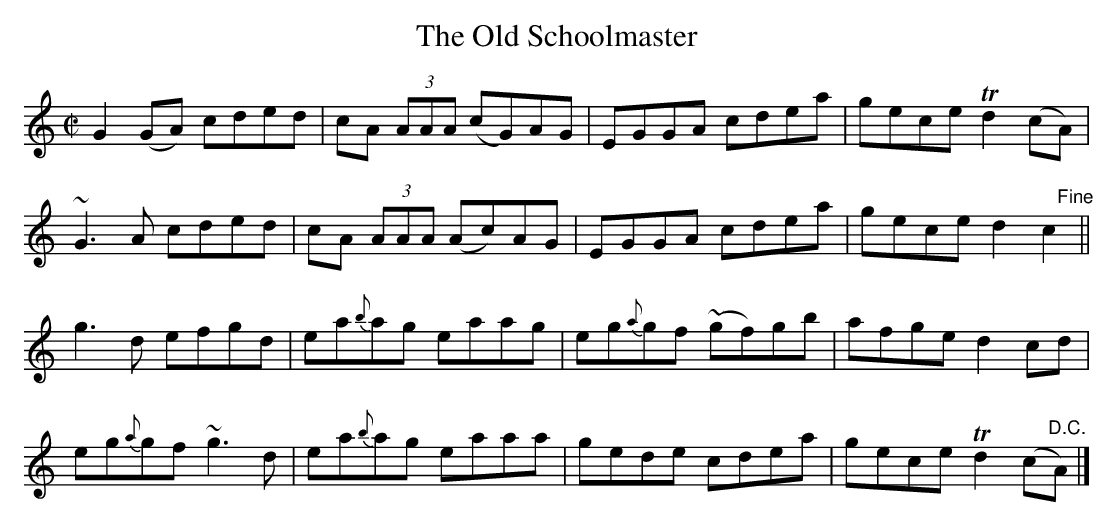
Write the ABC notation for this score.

X:1
T: The Old Schoolmaster
M: C|
L: 1/8
K: C
 G2 (GA) cded  | cA (3AAA (cG)AG | EGGA      cdea  | gece Td2 (cA)          |
~G3   A  cded  | cA (3AAA (Ac)AG | EGGA      cdea  | gece  d2  "    Fine"c2 ||
 g3   d  efgd  | ea{b}ag    eaag | eg{a}gf (~gf)gb | afge  d2  cd           |
 eg{a}gf ~g3 d | ea{b}ag    eaaa | gede      cdea  | gece Td2 (c"D.C."A)    |]
